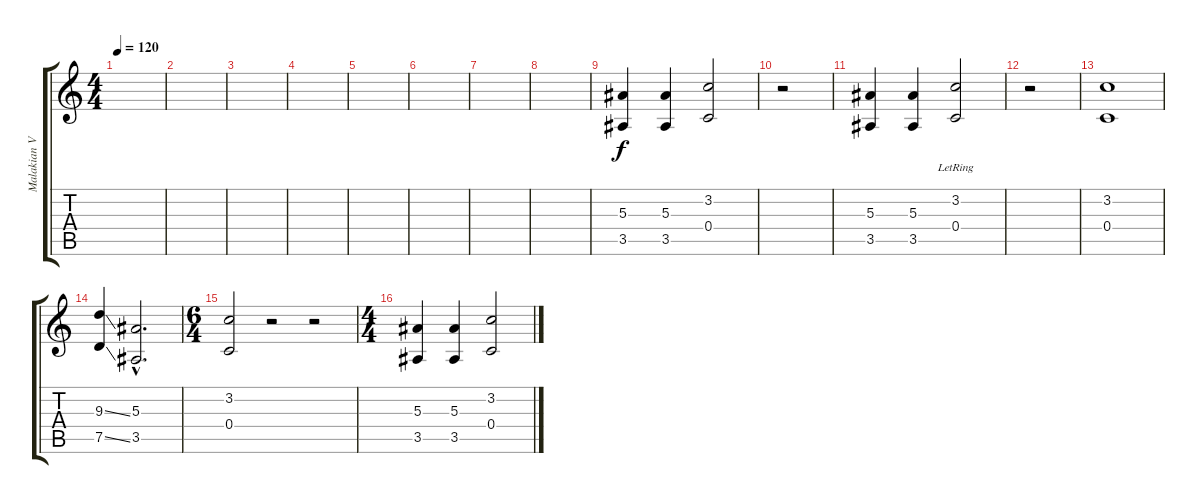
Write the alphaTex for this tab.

\track ("Malakian Voice" "Malakian V") {instrument banjo}
\staff {score tabs}
\tuning (D4 A3 F3 C3 G2 C2) {hide}
\displaytranspose 12
\ts (4 4)
\tempo 120
\clef g2
\ks c
|
|
|
|
|
|
|
|
(5.3 3.5).4 (5.3 3.5).4 (3.2 0.4).2 |
r.2 |
(5.3 3.5).4 (5.3 3.5).4 (3.2{lr} 0.4).2 |
r.2 |
(3.2 0.4).1 |
(9.3{ss} 7.5{ss}).4 (5.3{hac} 3.5{hac}).2{d} |
\ts (6 4)
(3.2 0.4).2 r.2 r.2 |
\ts (4 4)
(5.3 3.5).4 (5.3 3.5).4 (3.2 0.4).2
